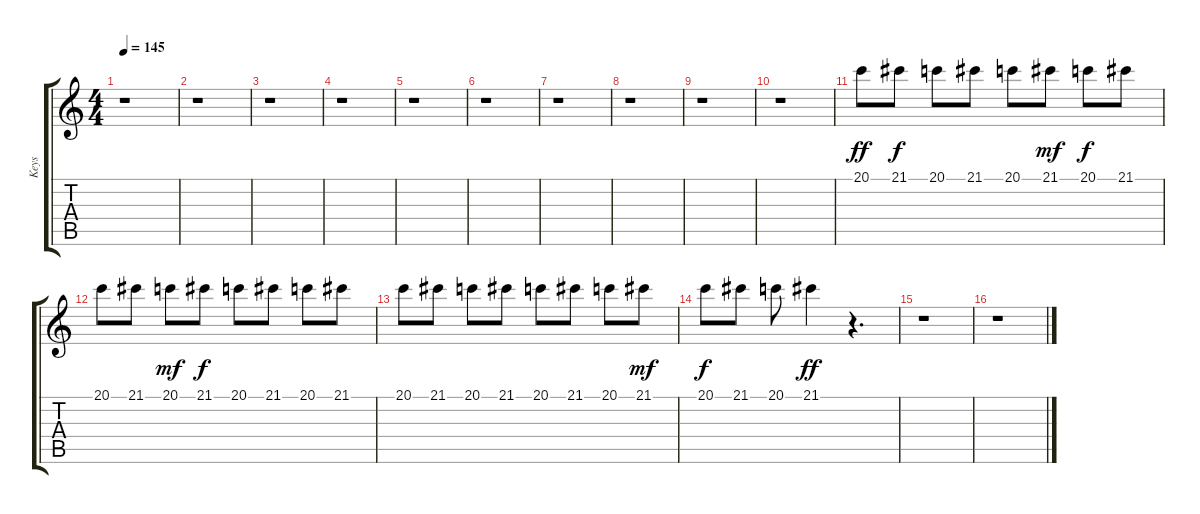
\track ("Keys" "Keys") {instrument lead2sawtooth}
\staff {score tabs}
\tuning (E4 B3 G3 D3 A2 E2) {hide}
\ts (4 4)
\tempo 145
\clef g2
\ks c
r.1{dy ff instrument lead2sawtooth} |
r.1 |
r.1 |
r.1 |
r.1 |
r.1 |
r.1 |
r.1 |
r.1 |
r.1 |
20.1.8 21.1.8{dy f} 20.1.8 21.1.8 20.1.8 21.1.8{dy mf} 20.1.8{dy f} 21.1.8 |
20.1.8 21.1.8 20.1.8{dy mf} 21.1.8{dy f} 20.1.8 21.1.8 20.1.8 21.1.8 |
20.1.8 21.1.8 20.1.8 21.1.8 20.1.8 21.1.8 20.1.8 21.1.8{dy mf} |
20.1.8{dy f} 21.1.8 20.1.8 21.1.4{dy ff} r.4{d} |
r.1 |
r.1
